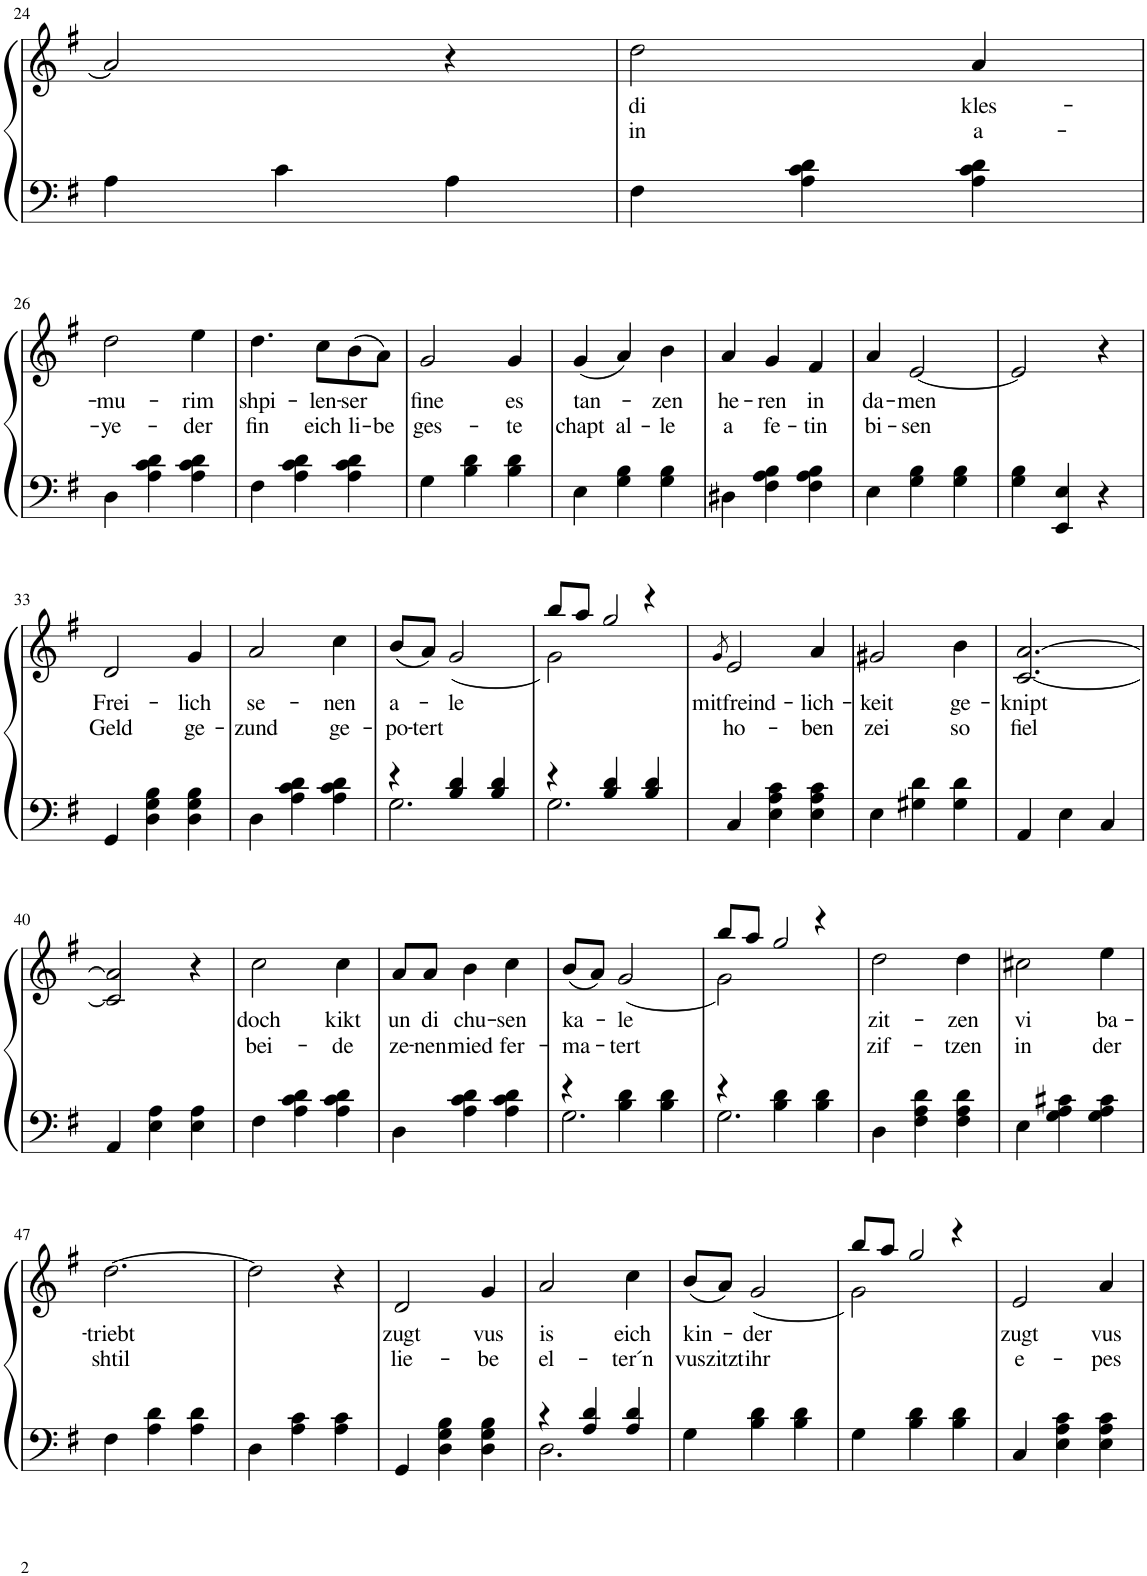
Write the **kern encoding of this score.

**kern	**kern	**text	**text
*part1	*part1	*part1	*part1
*staff2	*staff1	*staff1	*staff1
*I"Klavier	*	*	*
*I'Klav.	*	*	*
!!LO:PB:g=z
*clefF4	*clefG2	*	*
*k[f#]	*k[f#]	*	*
*M3/4	*M3/4	*	*
=24	=24	=24	=24
4A\	2a/]	.	.
4c\	.	.	.
4A\	4r	.	.
=25	=25	=25	=25
!	!	!LO:LY:b	!LO:LY:b
4F#\	2dd\	di	in
4A\ 4c\ 4d\	.	.	.
!	!	!LO:LY:b	!LO:LY:b
4A\ 4c\ 4d\	4a/	kles-	a-
!!LO:LB:g=z
=26	=26	=26	=26
!	!	!LO:LY:b	!LO:LY:b
4D\	2dd\	-mu-	-ye-
4A\ 4c\ 4d\	.	.	.
!	!	!LO:LY:b	!LO:LY:b
4A\ 4c\ 4d\	4ee\	-rim	-der
=27	=27	=27	=27
!	!	!LO:LY:b	!LO:LY:b
4F#\	4.dd\	shpi-	fin
4A\ 4c\ 4d\	.	.	.
!	!	!LO:LY:b	!LO:LY:b
.	8cc\L	-len-	eich
!	!	!LO:LY:b	!LO:LY:b
4A\ 4c\ 4d\	(8b\	-ser	li-
!	!	!	!LO:LY:b
.	8a\J)	.	-be
=28	=28	=28	=28
!	!	!LO:LY:b	!LO:LY:b
4G\	2g/	fine	ges-
4B\ 4d\	.	.	.
!	!	!LO:LY:b	!LO:LY:b
4B\ 4d\	4g/	es	-te
=29	=29	=29	=29
!	!	!LO:LY:b	!LO:LY:b
4E\	(4g/	tan-	chapt
!	!	!	!LO:LY:b
4G\ 4B\	4a/)	.	al-
!	!	!LO:LY:b	!LO:LY:b
4G\ 4B\	4b\	-zen	-le
=30	=30	=30	=30
!	!	!LO:LY:b	!LO:LY:b
4D#X\	4a/	he-	a
!	!	!LO:LY:b	!LO:LY:b
4F#\ 4A\ 4B\	4g/	-ren	fe-
!	!	!LO:LY:b	!LO:LY:b
4F#\ 4A\ 4B\	4f#/	in	-tin
=31	=31	=31	=31
!	!	!LO:LY:b	!LO:LY:b
4E\	4a/	da-	bi-
!	!	!LO:LY:b	!LO:LY:b
4G\ 4B\	[2e/	-men	-sen
4G\ 4B\	.	.	.
=32	=32	=32	=32
4G\ 4B\	2e/]	.	.
4EE/ 4E/	.	.	.
4r	4r	.	.
!!LO:LB:g=z
=33	=33	=33	=33
!	!	!LO:LY:b	!LO:LY:b
4GG/	2d/	Frei-	Geld
4D\ 4G\ 4B\	.	.	.
!	!	!LO:LY:b	!LO:LY:b
4D\ 4G\ 4B\	4g/	-lich	ge-
=34	=34	=34	=34
!	!	!LO:LY:b	!LO:LY:b
4D\	2a/	se-	-zund
4A\ 4c\ 4d\	.	.	.
!	!	!LO:LY:b	!LO:LY:b
4A\ 4c\ 4d\	4cc\	-nen	ge-
=35	=35	=35	=35
*^	*	*	*
!	!	!	!LO:LY:b	!LO:LY:b
4r	2.G\	(8b/L	a-	-po-
!	!	!	!	!LO:LY:b
.	.	8a/J)	.	-tert
!	!	!	!LO:LY:b	!
4B/ 4d/	.	[2g/	-le	.
4B/ 4d/	.	.	.	.
=36	=36	=36	=36	=36
*	*	*^	*	*
4r	2.G\	2g\]	8bb/L	.	.
.	.	.	8aa/J	.	.
4B/ 4d/	.	.	2gg/	.	.
4B/ 4d/	.	4r	.	.	.
*v	*v	*	*	*	*
*	*v	*v	*	*
=37	=37	=37	=37
.	8qg/	.	.
!	!	!LO:LY:b	!LO:LY:b
4C/	2e/	mitfreind-	ho-
4E\ 4A\ 4c\	.	.	.
!	!	!LO:LY:b	!LO:LY:b
4E\ 4A\ 4c\	4a/	-lich-	-ben
=38	=38	=38	=38
!	!	!LO:LY:b	!LO:LY:b
4E\	2g#X/	-keit	zei
4G#X\ 4d\	.	.	.
!	!	!LO:LY:b	!LO:LY:b
4G#\ 4d\	4b\	ge-	so
=39	=39	=39	=39
!	!	!LO:LY:b	!LO:LY:b
4AA/	[2.c/ [2.a/	-knipt	fiel
4E\	.	.	.
4C/	.	.	.
!!LO:LB:g=z
=40	=40	=40	=40
4AA/	2c/] 2a/]	.	.
4E\ 4A\	.	.	.
4E\ 4A\	4r	.	.
=41	=41	=41	=41
!	!	!LO:LY:b	!LO:LY:b
4F#\	2cc\	doch	bei-
4A\ 4c\ 4d\	.	.	.
!	!	!LO:LY:b	!LO:LY:b
4A\ 4c\ 4d\	4cc\	kikt	-de
=42	=42	=42	=42
!	!	!LO:LY:b	!LO:LY:b
4D\	8a/L	un	ze-
!	!	!LO:LY:b	!LO:LY:b
.	8a/J	di	-nen
!	!	!LO:LY:b	!LO:LY:b
4A\ 4c\ 4d\	4b\	chu-	mied
!	!	!LO:LY:b	!LO:LY:b
4A\ 4c\ 4d\	4cc\	-sen	fer-
=43	=43	=43	=43
*^	*	*	*
!	!	!	!LO:LY:b	!LO:LY:b
4r	2.G\	(8b/L	ka-	-ma-
.	.	8a/J)	.	.
!	!	!	!LO:LY:b	!LO:LY:b
4B\ 4d\	.	[2g/	-le	-tert
4B\ 4d\	.	.	.	.
=44	=44	=44	=44	=44
*	*	*^	*	*
4r	2.G\	2g\]	8bb/L	.	.
.	.	.	8aa/J	.	.
4B\ 4d\	.	.	2gg/	.	.
4B\ 4d\	.	4r	.	.	.
*v	*v	*	*	*	*
*	*v	*v	*	*
=45	=45	=45	=45
!	!	!LO:LY:b	!LO:LY:b
4D\	2dd\	zit-	zif-
4F#\ 4A\ 4d\	.	.	.
!	!	!LO:LY:b	!LO:LY:b
4F#\ 4A\ 4d\	4dd\	-zen	-tzen
=46	=46	=46	=46
!	!	!LO:LY:b	!LO:LY:b
4E\	2cc#X\	vi	in
4G\ 4A\ 4c#X\	.	.	.
!	!	!LO:LY:b	!LO:LY:b
4G\ 4A\ 4c#\	4ee\	ba-	der
!!LO:LB:g=z
=47	=47	=47	=47
!	!	!LO:LY:b	!LO:LY:b
4F#\	[2.dd\	triebt	shtil
4A\ 4d\	.	.	.
4A\ 4d\	.	.	.
=48	=48	=48	=48
4D\	2dd\]	.	.
4A\ 4c\	.	.	.
4A\ 4c\	4r	.	.
=49	=49	=49	=49
!	!	!LO:LY:b	!LO:LY:b
4GG/	2d/	zugt	lie-
4D\ 4G\ 4B\	.	.	.
!	!	!LO:LY:b	!LO:LY:b
4D\ 4G\ 4B\	4g/	vus	-be
=50	=50	=50	=50
*^	*	*	*
!	!	!	!LO:LY:b	!LO:LY:b
4r	2.D\	2a/	is	el-
4A/ 4d/	.	.	.	.
!	!	!	!LO:LY:b	!LO:LY:b
4A/ 4d/	.	4cc\	eich	-ter´n
*v	*v	*	*	*
=51	=51	=51	=51
!	!	!LO:LY:b	!LO:LY:b
4G\	(8b/L	kin-	vus
!	!	!	!LO:LY:b
.	8a/J)	.	zitzt
!	!	!LO:LY:b	!LO:LY:b
4B\ 4d\	[2g/	-der	ihr
4B\ 4d\	.	.	.
=52	=52	=52	=52
*	*^	*	*
4G\	2g\]	8bb/L	.	.
.	.	8aa/J	.	.
4B\ 4d\	.	2gg/	.	.
4B\ 4d\	4r	.	.	.
*	*v	*v	*	*
=53	=53	=53	=53
!	!	!LO:LY:b	!LO:LY:b
4C/	2e/	zugt	e-
4E\ 4A\ 4c\	.	.	.
!	!	!LO:LY:b	!LO:LY:b
4E\ 4A\ 4c\	4a/	vus	-pes
=	=	=	=
*-	*-	*-	*-
